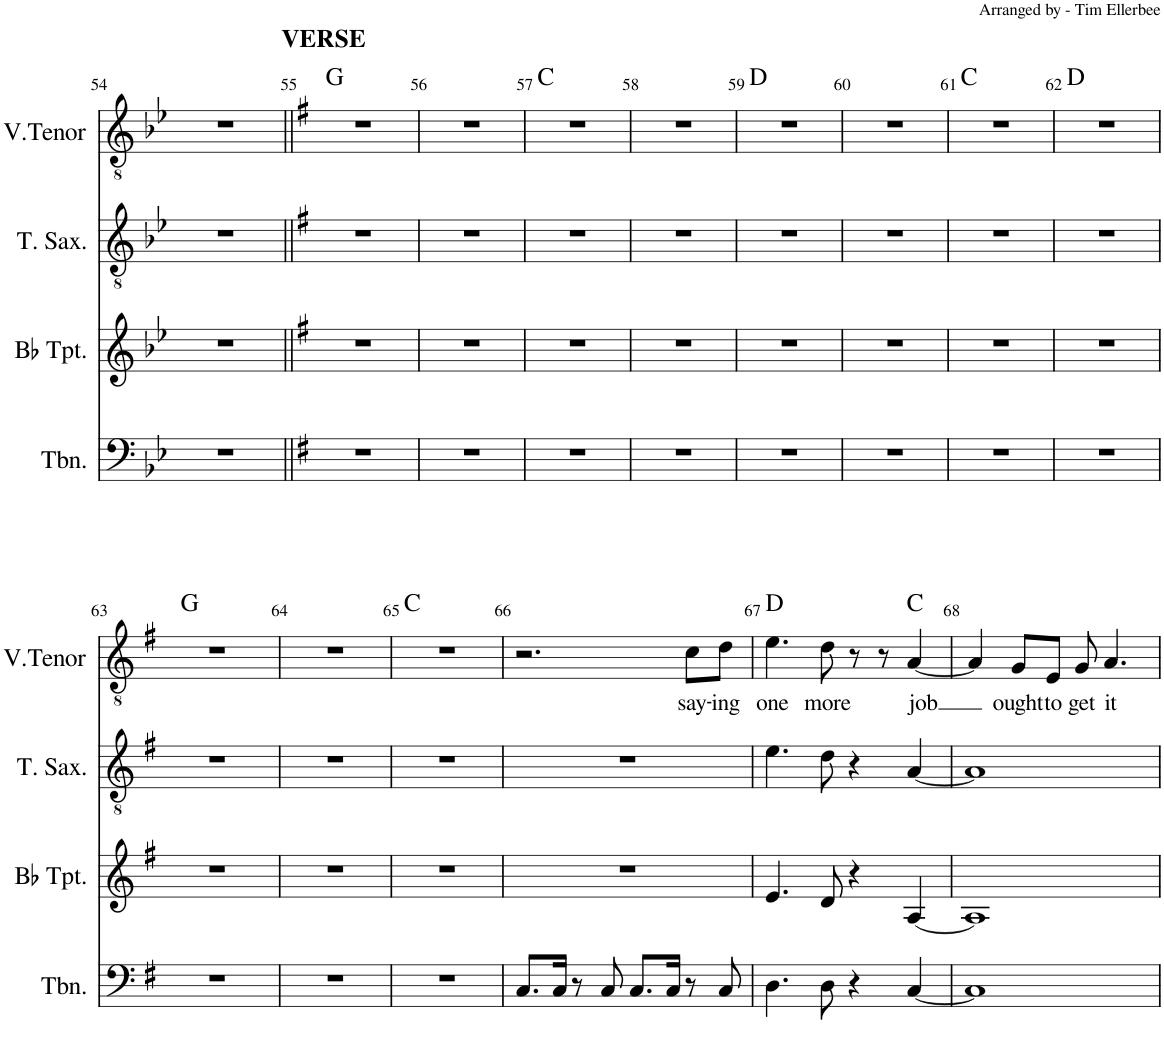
**kern	**kern	**kern	**kern	**text	**harte
*part4	*part3	*part2	*part1	*part1	*part1
*staff4	*staff3	*staff2	*staff1	*staff1	*
*I"Trombone	*I"Bb Trumpet	*I"Tenor Saxophone	*I"V. Tenor	*	*
*I'Tbn.	*I'Bb Tpt.	*I'T. Sax.	*I'V.Tenor	*	*
!!LO:PB:g=z
*clefF4	*clefG2	*clefGv2	*clefGv2	*	*
*	*ITrd1c2	*ITrd8c14	*	*	*
*k[b-e-]	*k[b-e-]	*k[b-e-]	*k[b-e-]	*	*
*M4/4	*M4/4	*M4/4	*M4/4	*	*
=54	=54	=54	=54	=54	=54
1r	1r	1r	1r	.	.
=55||	=55||	=55||	=55||	=55||	=55||
*k[f#]	*k[f#]	*k[f#]	*k[f#]	*	*
!	!	!	!LO:TX:a:B:t=VERSE	!	!
1r	1r	1r	1r	.	G:maj
=56	=56	=56	=56	=56	=56
1r	1r	1r	1r	.	.
=57	=57	=57	=57	=57	=57
1r	1r	1r	1r	.	C:maj
=58	=58	=58	=58	=58	=58
1r	1r	1r	1r	.	.
=59	=59	=59	=59	=59	=59
1r	1r	1r	1r	.	D:maj
=60	=60	=60	=60	=60	=60
1r	1r	1r	1r	.	.
=61	=61	=61	=61	=61	=61
1r	1r	1r	1r	.	C:maj
=62	=62	=62	=62	=62	=62
1r	1r	1r	1r	.	D:maj
!!LO:LB:g=z
=63	=63	=63	=63	=63	=63
1r	1r	1r	1r	.	G:maj
=64	=64	=64	=64	=64	=64
1r	1r	1r	1r	.	.
=65	=65	=65	=65	=65	=65
1r	1r	1r	1r	.	C:maj
=66	=66	=66	=66	=66	=66
8.C/L	1r	1r	2.r	.	.
16C/Jk	.	.	.	.	.
8r	.	.	.	.	.
8C/	.	.	.	.	.
8.C/L	.	.	.	.	.
16C/Jk	.	.	.	.	.
!	!	!	!	!LO:LY:b	!
8r	.	.	8c\L	say-	.
!	!	!	!	!LO:LY:b	!
8C/	.	.	8d\J	-ing	.
=67	=67	=67	=67	=67	=67
!	!	!	!	!LO:LY:b	!
4.D\	4.e/	4.e\	4.e\	one	D:maj
!	!	!	!	!LO:LY:b	!
8D\	8d/	8d\	8d\	more	.
4r	4r	4r	8r	.	.
.	.	.	8r	.	.
!	!	!	!	!LO:LY:b	!
[4C/	[4A/	[4A/	[4A/	job	C:maj
=68	=68	=68	=68	=68	=68
1C]	1A]	1A]	4A/]	.	.
!	!	!	!	!LO:LY:b	!
.	.	.	8G/L	ought	.
!	!	!	!	!LO:LY:b	!
.	.	.	8E/J	to	.
!	!	!	!	!LO:LY:b	!
.	.	.	8G/	get	.
!	!	!	!	!LO:LY:b	!
.	.	.	4.A/	it	.
=	=	=	=	=	=
*-	*-	*-	*-	*-	*-
